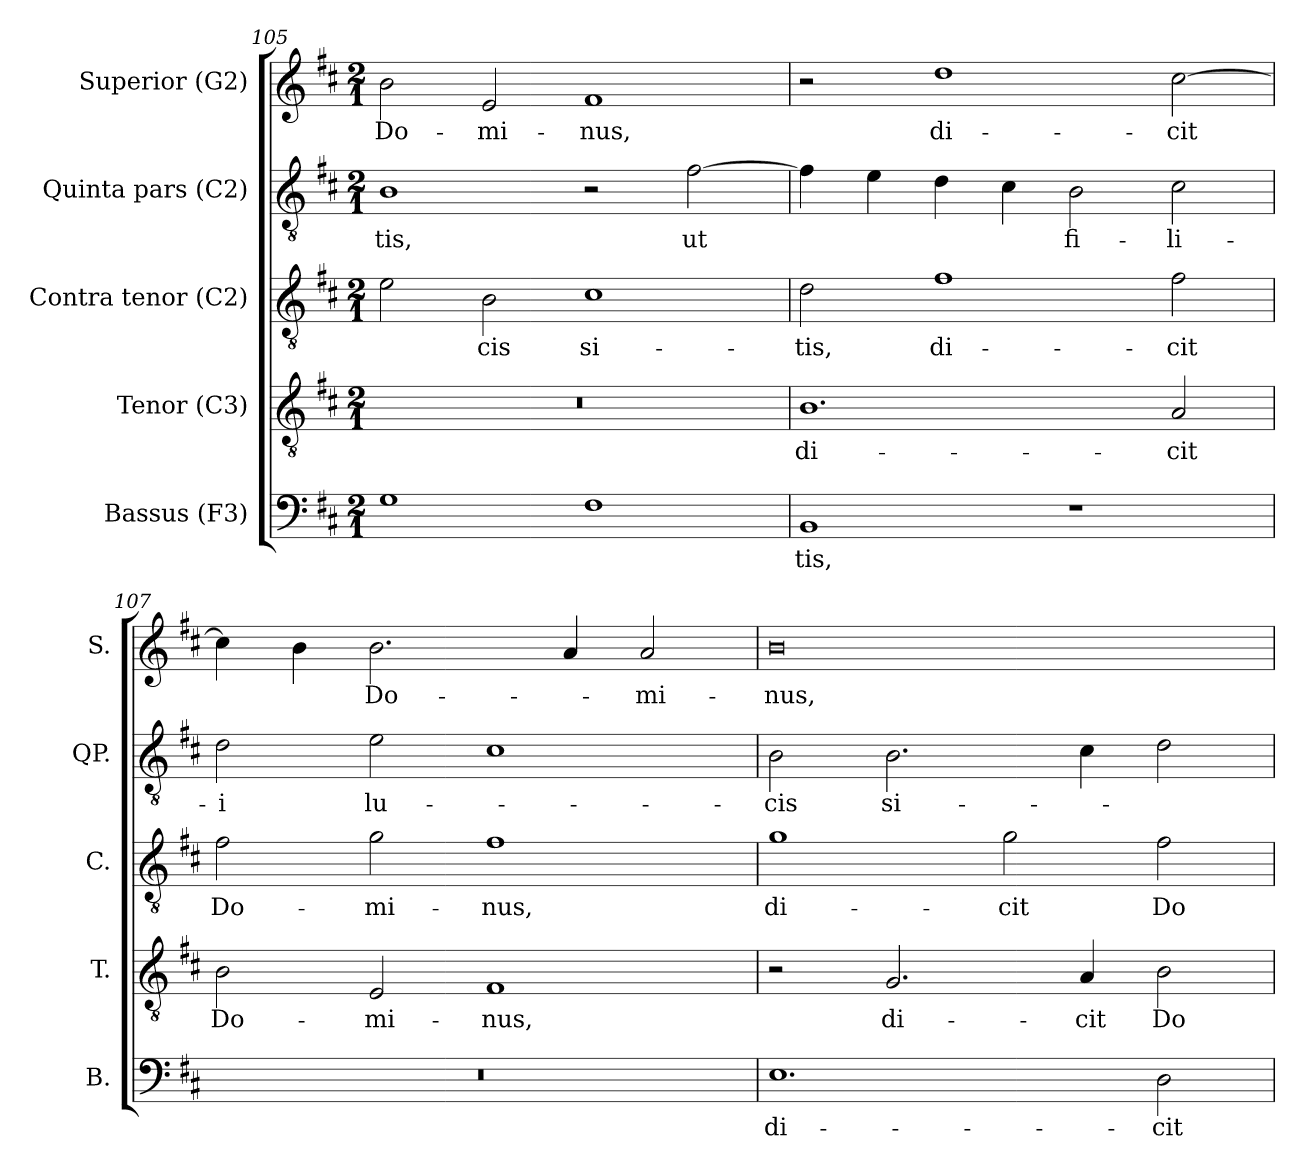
**kern	**text	**kern	**text	**kern	**text	**kern	**text	**kern	**text
*part5	*part5	*part4	*part4	*part3	*part3	*part2	*part2	*part1	*part1
*staff5	*staff5	*staff4	*staff4	*staff3	*staff3	*staff2	*staff2	*staff1	*staff1
*I"Bassus (F3)	*	*I"Tenor (C3)	*	*I"Contra tenor (C2)	*	*I"Quinta pars (C2)	*	*I"Superior (G2)	*
*I'B.	*	*I'T.	*	*I'C.	*	*I'QP.	*	*I'S.	*
*clefF4	*	*clefGv2	*	*clefGv2	*	*clefGv2	*	*clefG2	*
*	*	*ITrd7c12	*	*ITrd7c12	*	*ITrd7c12	*	*	*
*k[f#c#]	*	*k[f#c#]	*	*k[f#c#]	*	*k[f#c#]	*	*k[f#c#]	*
*D:	*	*D:	*	*D:	*	*D:	*	*D:	*
*M2/1	*	*M2/1	*	*M2/1	*	*M2/1	*	*M2/1	*
=105	=105	=105	=105	=105	=105	=105	=105	=105	=105
!	!	!LO:N:vis=1	!	!	!	!	!	!	!
!	!	!	!	!	!	!	!LO:LY:b:color=#000000	!	!
!	!	!	!	!	!	!	!	!	!LO:LY:b:color=#000000
1Gi	.	0r	.	2Ei\	.	1BBi	-tis,	2bi\	Do-
!	!	!	!	!	!LO:LY:b:color=#000000	!	!	!	!
!	!	!	!	!	!	!	!	!	!LO:LY:b:color=#000000
.	.	.	.	2BBi\	-cis	.	.	2ei/	-mi-
!	!	!	!	!	!LO:LY:b:color=#000000	!	!	!	!
!	!	!	!	!	!	!	!	!	!LO:LY:b:color=#000000
1F#i	.	.	.	1C#i	si-	2r	.	1f#i	-nus,
!	!	!	!	!	!	!	!LO:LY:b:color=#000000	!	!
.	.	.	.	.	.	[2F#i\	ut	.	.
!!LO:LB:g=z
=106	=106	=106	=106	=106	=106	=106	=106	=106	=106
!	!LO:LY:b:color=#000000	!	!	!	!	!	!	!	!
!	!	!	!LO:LY:b:color=#000000	!	!	!	!	!	!
!	!	!	!	!	!LO:LY:b:color=#000000	!	!	!	!
1BBi	-tis,	1.BBi	di-	2Di\	-tis,	4F#i\]	.	2r	.
.	.	.	.	.	.	4Ei\	.	.	.
!	!	!	!	!	!LO:LY:b:color=#000000	!	!	!	!
!	!	!	!	!	!	!	!	!	!LO:LY:b:color=#000000
.	.	.	.	1F#i	di-	4Di\	.	1ddi	di-
.	.	.	.	.	.	4C#i\	.	.	.
!	!	!	!	!	!	!	!LO:LY:b:color=#000000	!	!
1r	.	.	.	.	.	2BBi\	fi-	.	.
!	!	!	!LO:LY:b:color=#000000	!	!	!	!	!	!
!	!	!	!	!	!LO:LY:b:color=#000000	!	!	!	!
!	!	!	!	!	!	!	!LO:LY:b:color=#000000	!	!
!	!	!	!	!	!	!	!	!	!LO:LY:b:color=#000000
.	.	2AAi/	-cit	2F#i\	-cit	2C#i\	-li-	[2cc#i\	-cit
=107	=107	=107	=107	=107	=107	=107	=107	=107	=107
!LO:N:vis=1	!	!	!	!	!	!	!	!	!
!	!	!	!LO:LY:b:color=#000000	!	!	!	!	!	!
!	!	!	!	!	!LO:LY:b:color=#000000	!	!	!	!
!	!	!	!	!	!	!	!LO:LY:b:color=#000000	!	!
0r	.	2BBi\	Do-	2F#i\	Do-	2Di\	-i	4cc#i\]	.
.	.	.	.	.	.	.	.	4bi\	.
!	!	!	!LO:LY:b:color=#000000	!	!	!	!	!	!
!	!	!	!	!	!LO:LY:b:color=#000000	!	!	!	!
!	!	!	!	!	!	!	!LO:LY:b:color=#000000	!	!
!	!	!	!	!	!	!	!	!	!LO:LY:b:color=#000000
.	.	2EEi/	-mi-	2Gi\	-mi-	2Ei\	lu-	2.bi\	Do-
!	!	!	!LO:LY:b:color=#000000	!	!	!	!	!	!
!	!	!	!	!	!LO:LY:b:color=#000000	!	!	!	!
.	.	1FF#i	-nus,	1F#i	-nus,	1C#i	.	.	.
.	.	.	.	.	.	.	.	4ai/	.
!	!	!	!	!	!	!	!	!	!LO:LY:b:color=#000000
.	.	.	.	.	.	.	.	2ai/	-mi-
=108	=108	=108	=108	=108	=108	=108	=108	=108	=108
!	!LO:LY:b:color=#000000	!	!	!	!	!	!	!	!
!	!	!	!	!	!LO:LY:b:color=#000000	!	!	!	!
!	!	!	!	!	!	!	!LO:LY:b:color=#000000	!	!
!	!	!	!	!	!	!	!	!	!LO:LY:b:color=#000000
1.Ei	di-	2r	.	1Gi	di-	2BBi\	-cis	0bi	-nus,
!	!	!	!LO:LY:b:color=#000000	!	!	!	!	!	!
!	!	!	!	!	!	!	!LO:LY:b:color=#000000	!	!
.	.	2.GGi/	di-	.	.	2.BBi\	si-	.	.
!	!	!	!	!	!LO:LY:b:color=#000000	!	!	!	!
.	.	.	.	2Gi\	-cit	.	.	.	.
!	!	!	!LO:LY:b:color=#000000	!	!	!	!	!	!
.	.	4AAi/	-cit	.	.	4C#i\	.	.	.
!	!LO:LY:b:color=#000000	!	!	!	!	!	!	!	!
!	!	!	!LO:LY:b:color=#000000	!	!	!	!	!	!
!	!	!	!	!	!LO:LY:b:color=#000000	!	!	!	!
2Di\	-cit	2BBi\	Do-	2F#i\	Do-	2Di\	.	.	.
=	=	=	=	=	=	=	=	=	=
*-	*-	*-	*-	*-	*-	*-	*-	*-	*-
